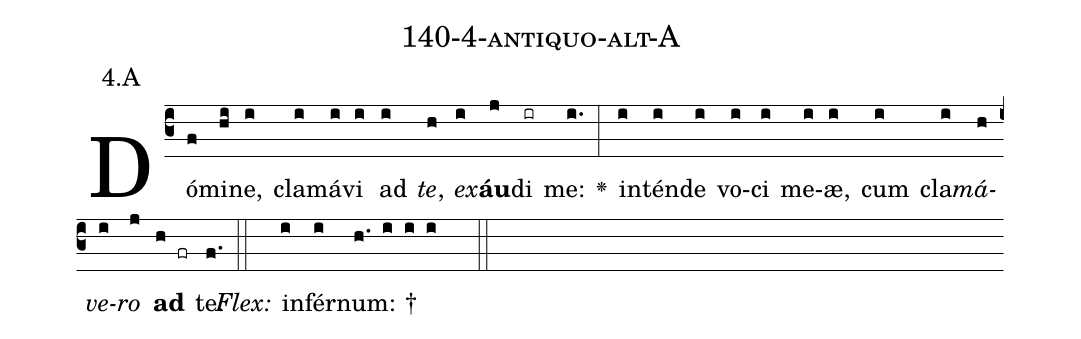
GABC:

name: 140-4-antiquo-alt-A;
annotation: 4.A;
%%
(c3)Dó(f)mi(hi)ne,(i) cla(i)má(i)vi(i) ad(i) <i>te</i>,(h) <i>ex</i>(i)<b>áu</b>(j)di(ir) me:(i.) <v>\greheightstar</v>(:) in(i)tén(i)de(i) vo(i)ci(i) me(i)æ,(i) cum(i) cla(i)<i>má</i>(h)<i>ve</i>(i)<i>ro</i>(j) <b>ad</b>(h fr) te.(f.) (::)
<i>Flex:</i>()  in(i)fér(i)num: †(h. i i i  ::)

%E(i) u(h) o(i) u(j) a(h) e.(f.) (::)
